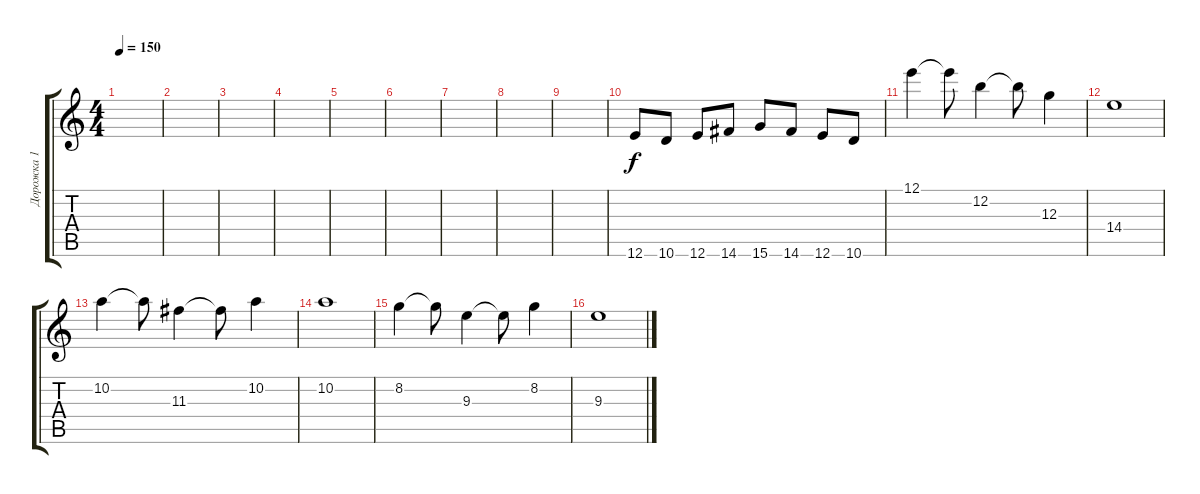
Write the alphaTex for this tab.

\track ("Дорожка 1" "Дорожка 1") {instrument overdrivenguitar}
\staff {score tabs}
\tuning (E4 B3 G3 D3 A2 E2) {hide}
\ts (4 4)
\tempo 150
\clef g2
\ks c
|
|
|
|
|
|
|
|
|
12.6.8 10.6.8 12.6.8 14.6.8 15.6.8 14.6.8 12.6.8 10.6.8 |
12.1.4 12.1{t}.8 12.2.4 12.2{t}.8 12.3.4 |
14.4.1 |
10.2.4 10.2{t}.8 11.3.4 11.3{t}.8 10.2.4 |
10.2.1 |
8.2.4 8.2{t}.8 9.3.4 9.3{t}.8 8.2.4 |
9.3.1
